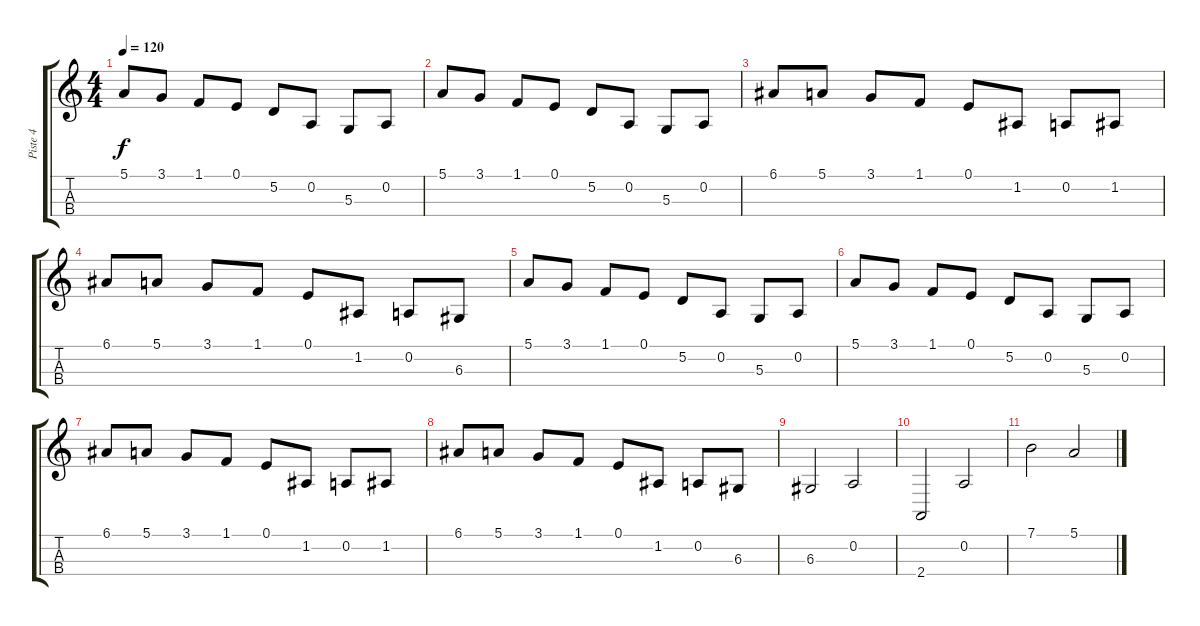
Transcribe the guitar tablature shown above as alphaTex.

\track ("Piste 4" "Piste 4") {instrument stringensemble1}
\staff {score tabs}
\tuning (E4 A3 D3 G2) {hide}
\ts (4 4)
\tempo 120
\clef g2
\ks c
5.1.8{dy f} 3.1.8 1.1.8 0.1.8 5.2.8 0.2.8 5.3.8 0.2.8 |
5.1.8 3.1.8 1.1.8 0.1.8 5.2.8 0.2.8 5.3.8 0.2.8 |
6.1.8 5.1.8 3.1.8 1.1.8 0.1.8 1.2.8 0.2.8 1.2.8 |
6.1.8 5.1.8 3.1.8 1.1.8 0.1.8 1.2.8 0.2.8 6.3.8 |
5.1.8 3.1.8 1.1.8 0.1.8 5.2.8 0.2.8 5.3.8 0.2.8 |
5.1.8 3.1.8 1.1.8 0.1.8 5.2.8 0.2.8 5.3.8 0.2.8 |
6.1.8 5.1.8 3.1.8 1.1.8 0.1.8 1.2.8 0.2.8 1.2.8 |
6.1.8 5.1.8 3.1.8 1.1.8 0.1.8 1.2.8 0.2.8 6.3.8 |
6.3.2 0.2.2 |
2.4.2 0.2.2 |
7.1.2 5.1.2
